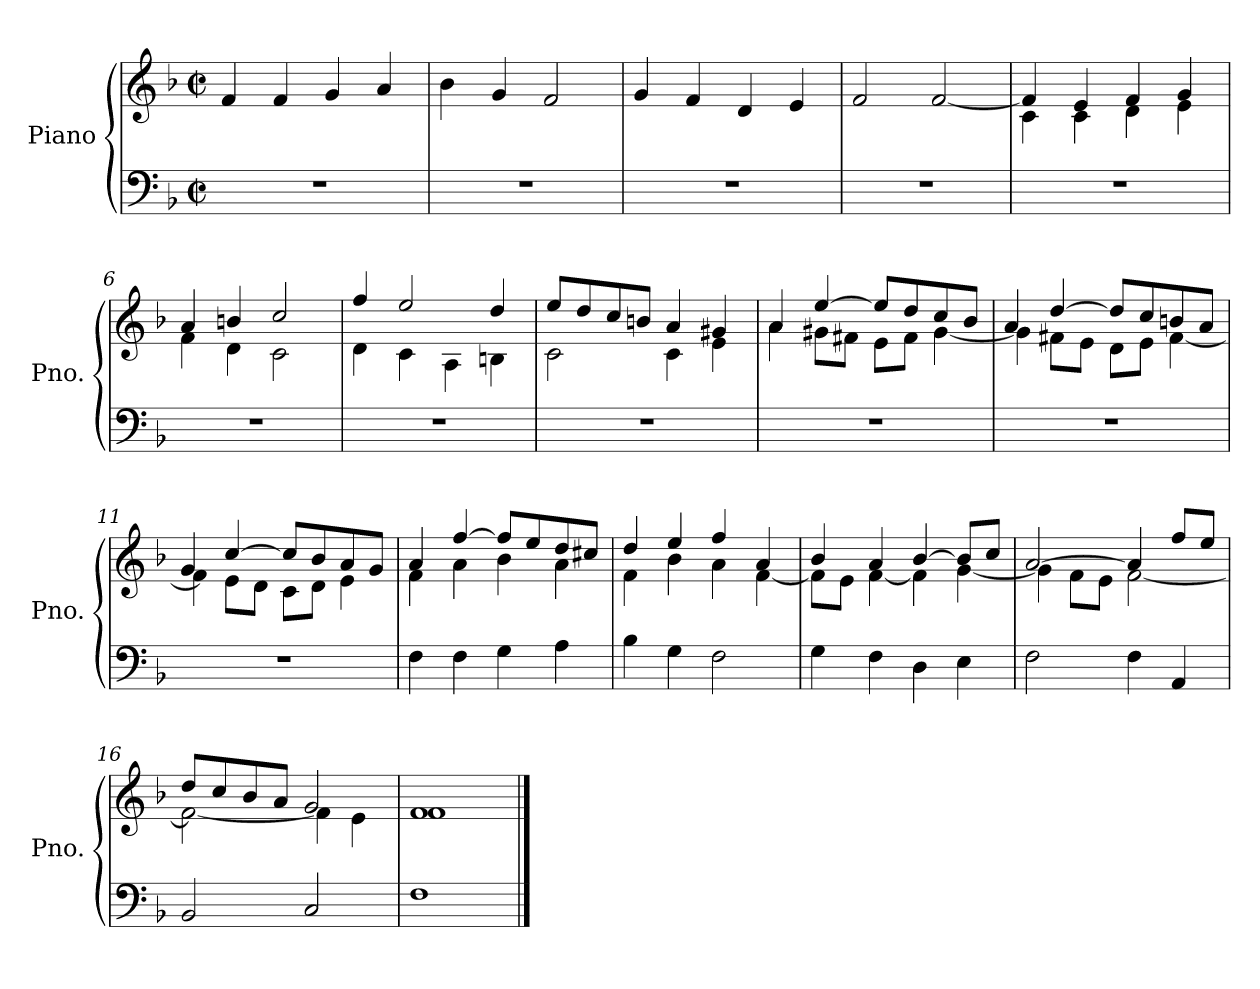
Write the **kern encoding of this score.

**kern	**kern
*part1	*part1
*staff2	*staff1
*I"Piano	*
*I'Pno.	*
*clefF4	*clefG2
*k[b-]	*k[b-]
*M2/2	*M2/2
*met(c|)	*met(c|)
=1	=1
1r	4f/
.	4f/
.	4g/
.	4a/
=2	=2
1r	4b-\
.	4g/
.	2f/
=3	=3
1r	4g/
.	4f/
.	4d/
.	4e/
=4	=4
1r	2f/
.	[2f/
=5	=5
*	*^
1r	4f/]	4c\
.	4e/	4c\
.	4f/	4d\
.	4g/	4e\
=6	=6	=6
1r	4a/	4f\
.	4bn/	4d\
.	2cc/	2c\
=7	=7	=7
1r	4ff/	4d\
.	2ee/	4c\
.	.	4A\
.	4dd/	4Bn\
=8	=8	=8
1r	8ee/L	2c\
.	8dd/	.
.	8cc/	.
.	8bn/J	.
.	4a/	4c\
.	4g#X/	4e\
!!LO:LB:g=z	!!
=9	=9	=9
1r	4a/	4a\
.	[4ee/	8g#X\L
.	.	8f#X\J
.	8ee/L]	8e\L
.	8dd/	8f#\J
.	8cc/	[4g#\
.	8b-/J	.
=10	=10	=10
1r	4a/	4g#\]
.	[4dd/	8f#X\L
.	.	8e\J
.	8dd/L]	8d\L
.	8cc/	8e\J
.	8bn/	[4f#\
.	8a/J	.
=11	=11	=11
1r	4g/	4f#\]
.	[4cc/	8e\L
.	.	8d\J
.	8cc/L]	8c\L
.	8b-/	8d\J
.	8a/	4e\
.	8g/J	.
=12	=12	=12
4F\	4a/	4f\
4F\	[4ff/	4a\
4G\	8ff/L]	4b-\
.	8ee/	.
4A\	8dd/	4a\
.	8cc#X/J	.
=13	=13	=13
4B-\	4dd/	4f\
4G\	4ee/	4b-\
2F\	4ff/	4a\
.	4a/	[4f\
!!LO:LB:g=z	!!
=14	=14	=14
4G\	4b-/	8f\L]
.	.	8e\J
4F\	4a/	[4f\
4D\	[4b-/	4f\]
4E\	8b-/L]	[4g\
.	8cc/J	.
=15	=15	=15
2F\	[2a/	4g\]
.	.	8f\L
.	.	8e\J
4F\	4a/]	[2f\
4AA/	8ff/L	.
.	8ee/J	.
=16	=16	=16
2BB-/	8dd/L	2f\_
.	8cc/	.
.	8b-/	.
.	8a/J	.
2C/	2g/	4f\]
.	.	4e\
=17	=17	=17
1F	1f	1f
*	*v	*v
==	==
*-	*-
